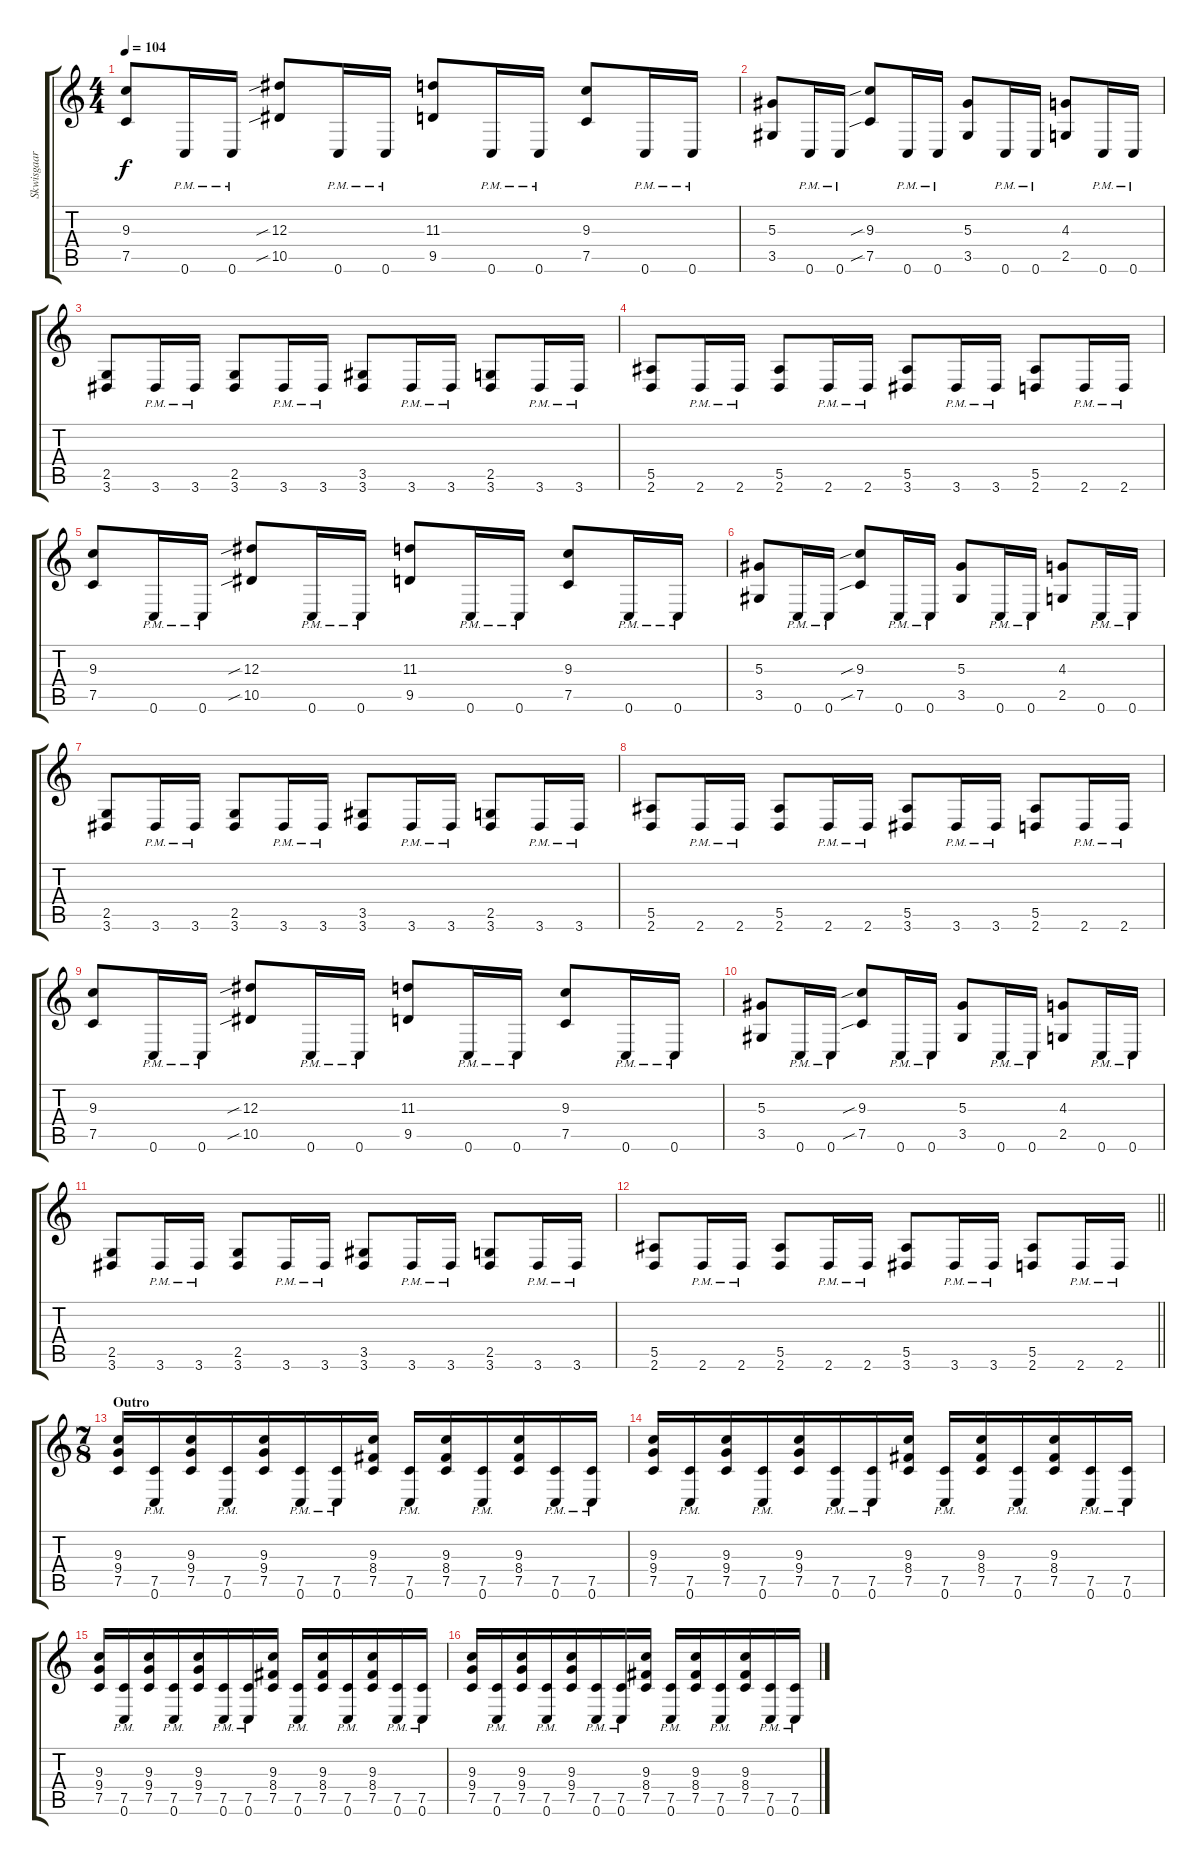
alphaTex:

\track ("Skwisgaar Skwigelf (Lead Guitar 1)" "Skwisgaar ") {instrument distortionguitar}
\staff {score tabs}
\tuning (C4 G3 Eb3 Bb2 F2 C2) {hide}
\ts (4 4)
\tempo 104
\clef g2
\ks c
(9.3 7.5).8{dy f} 0.6{pm}.16 0.6{pm}.16 (12.3{sib} 10.5{sib}).8 0.6{pm}.16 0.6{pm}.16 (11.3 9.5).8 0.6{pm}.16 0.6{pm}.16 (9.3 7.5).8 0.6{pm}.16 0.6{pm}.16 |
(5.3 3.5).8 0.6{pm}.16 0.6{pm}.16 (9.3{sib} 7.5{sib}).8 0.6{pm}.16 0.6{pm}.16 (5.3 3.5).8 0.6{pm}.16 0.6{pm}.16 (4.3 2.5).8 0.6{pm}.16 0.6{pm}.16 |
(2.5 3.6).8 3.6{pm}.16 3.6{pm}.16 (2.5 3.6).8 3.6{pm}.16 3.6{pm}.16 (3.5 3.6).8 3.6{pm}.16 3.6{pm}.16 (2.5 3.6).8 3.6{pm}.16 3.6{pm}.16 |
(5.5 2.6).8 2.6{pm}.16 2.6{pm}.16 (5.5 2.6).8 2.6{pm}.16 2.6{pm}.16 (5.5 3.6).8 3.6{pm}.16 3.6{pm}.16 (5.5 2.6).8 2.6{pm}.16 2.6{pm}.16 |
(9.3 7.5).8 0.6{pm}.16 0.6{pm}.16 (12.3{sib} 10.5{sib}).8 0.6{pm}.16 0.6{pm}.16 (11.3 9.5).8 0.6{pm}.16 0.6{pm}.16 (9.3 7.5).8 0.6{pm}.16 0.6{pm}.16 |
(5.3 3.5).8 0.6{pm}.16 0.6{pm}.16 (9.3{sib} 7.5{sib}).8 0.6{pm}.16 0.6{pm}.16 (5.3 3.5).8 0.6{pm}.16 0.6{pm}.16 (4.3 2.5).8 0.6{pm}.16 0.6{pm}.16 |
(2.5 3.6).8 3.6{pm}.16 3.6{pm}.16 (2.5 3.6).8 3.6{pm}.16 3.6{pm}.16 (3.5 3.6).8 3.6{pm}.16 3.6{pm}.16 (2.5 3.6).8 3.6{pm}.16 3.6{pm}.16 |
(5.5 2.6).8 2.6{pm}.16 2.6{pm}.16 (5.5 2.6).8 2.6{pm}.16 2.6{pm}.16 (5.5 3.6).8 3.6{pm}.16 3.6{pm}.16 (5.5 2.6).8 2.6{pm}.16 2.6{pm}.16 |
(9.3 7.5).8 0.6{pm}.16 0.6{pm}.16 (12.3{sib} 10.5{sib}).8 0.6{pm}.16 0.6{pm}.16 (11.3 9.5).8 0.6{pm}.16 0.6{pm}.16 (9.3 7.5).8 0.6{pm}.16 0.6{pm}.16 |
(5.3 3.5).8 0.6{pm}.16 0.6{pm}.16 (9.3{sib} 7.5{sib}).8 0.6{pm}.16 0.6{pm}.16 (5.3 3.5).8 0.6{pm}.16 0.6{pm}.16 (4.3 2.5).8 0.6{pm}.16 0.6{pm}.16 |
(2.5 3.6).8 3.6{pm}.16 3.6{pm}.16 (2.5 3.6).8 3.6{pm}.16 3.6{pm}.16 (3.5 3.6).8 3.6{pm}.16 3.6{pm}.16 (2.5 3.6).8 3.6{pm}.16 3.6{pm}.16 |
\barLineRight lightlight
(5.5 2.6).8 2.6{pm}.16 2.6{pm}.16 (5.5 2.6).8 2.6{pm}.16 2.6{pm}.16 (5.5 3.6).8 3.6{pm}.16 3.6{pm}.16 (5.5 2.6).8 2.6{pm}.16 2.6{pm}.16 |
\ts (7 8)
\section ("" "Outro")
(9.3 9.4 7.5).16 (7.5{pm} 0.6{pm}).16 (9.3 9.4 7.5).16 (7.5{pm} 0.6{pm}).16 (9.3 9.4 7.5).16 (7.5{pm} 0.6{pm}).16 (7.5{pm} 0.6{pm}).16 (9.3 8.4 7.5).16 (7.5{pm} 0.6{pm}).16 (9.3 8.4 7.5).16 (7.5{pm} 0.6{pm}).16 (9.3 8.4 7.5).16 (7.5{pm} 0.6{pm}).16 (7.5{pm} 0.6{pm}).16 |
(9.3 9.4 7.5).16 (7.5{pm} 0.6{pm}).16 (9.3 9.4 7.5).16 (7.5{pm} 0.6{pm}).16 (9.3 9.4 7.5).16 (7.5{pm} 0.6{pm}).16 (7.5{pm} 0.6{pm}).16 (9.3 8.4 7.5).16 (7.5{pm} 0.6{pm}).16 (9.3 8.4 7.5).16 (7.5{pm} 0.6{pm}).16 (9.3 8.4 7.5).16 (7.5{pm} 0.6{pm}).16 (7.5{pm} 0.6{pm}).16 |
(9.3 9.4 7.5).16 (7.5{pm} 0.6{pm}).16 (9.3 9.4 7.5).16 (7.5{pm} 0.6{pm}).16 (9.3 9.4 7.5).16 (7.5{pm} 0.6{pm}).16 (7.5{pm} 0.6{pm}).16 (9.3 8.4 7.5).16 (7.5{pm} 0.6{pm}).16 (9.3 8.4 7.5).16 (7.5{pm} 0.6{pm}).16 (9.3 8.4 7.5).16 (7.5{pm} 0.6{pm}).16 (7.5{pm} 0.6{pm}).16 |
(9.3 9.4 7.5).16 (7.5{pm} 0.6{pm}).16 (9.3 9.4 7.5).16 (7.5{pm} 0.6{pm}).16 (9.3 9.4 7.5).16 (7.5{pm} 0.6{pm}).16 (7.5{pm} 0.6{pm}).16 (9.3 8.4 7.5).16 (7.5{pm} 0.6{pm}).16 (9.3 8.4 7.5).16 (7.5{pm} 0.6{pm}).16 (9.3 8.4 7.5).16 (7.5{pm} 0.6{pm}).16 (7.5{pm} 0.6{pm}).16
